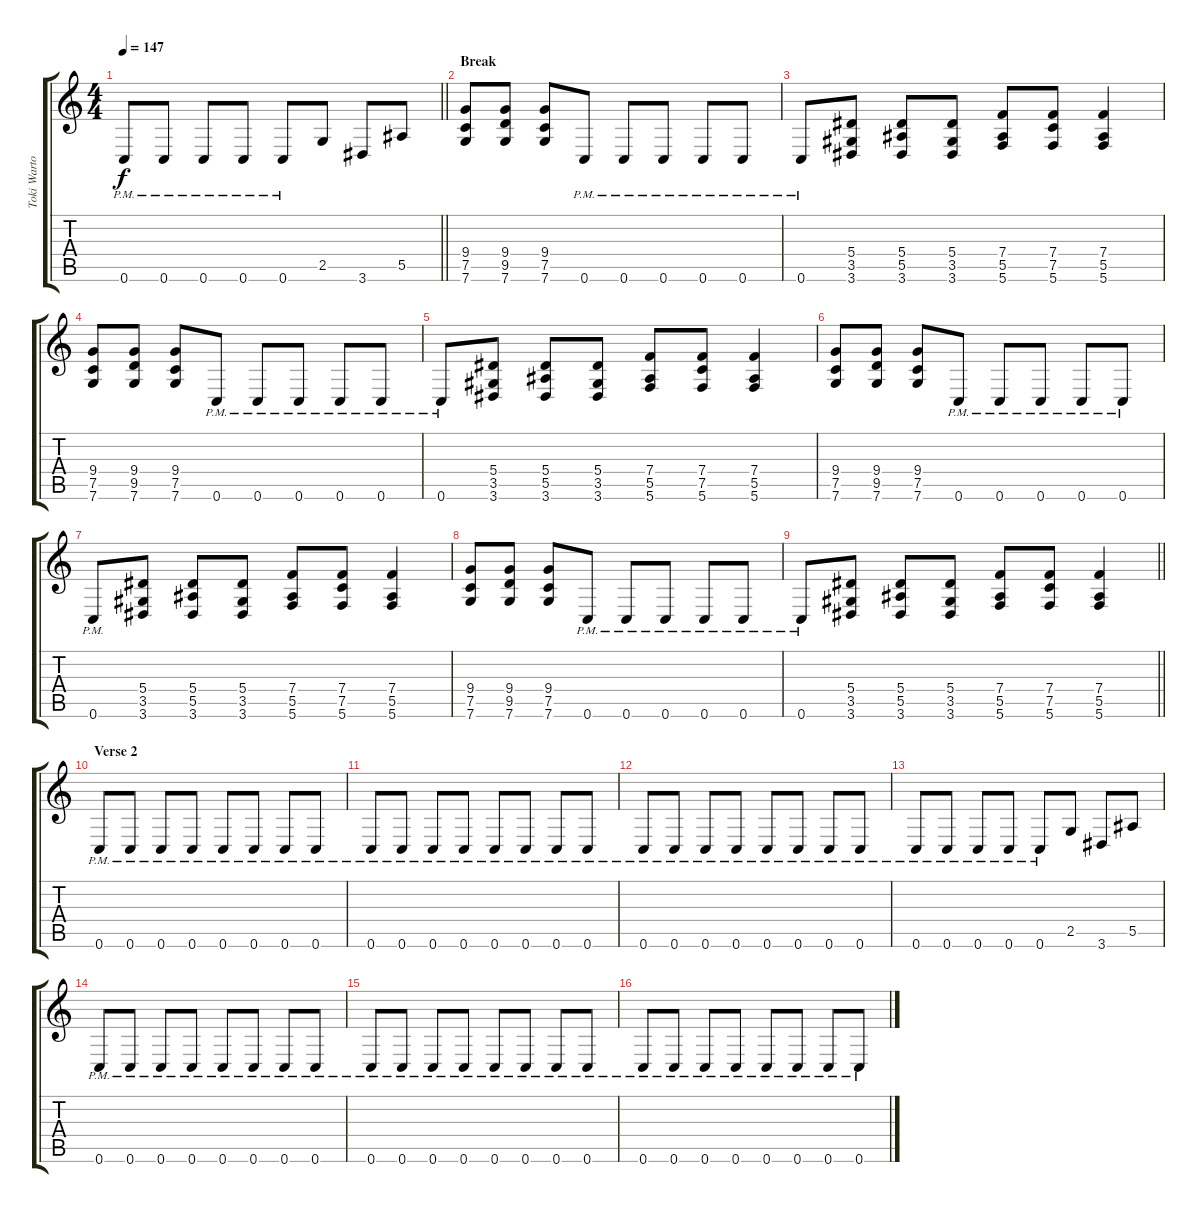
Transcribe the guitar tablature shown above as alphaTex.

\track ("Toki Wartooth (Lead Guitar 2)" "Toki Warto") {instrument distortionguitar}
\staff {score tabs}
\tuning (C4 G3 Eb3 Bb2 F2 C2) {hide}
\ts (4 4)
\tempo 147
\clef g2
\barLineRight lightlight
\ks c
0.6{pm}.8{dy f} 0.6{pm}.8 0.6{pm}.8 0.6{pm}.8 0.6{pm}.8 2.5.8 3.6.8 5.5.8 |
\section ("" "Break")
(9.4 7.5 7.6).8 (9.4 9.5 7.6).8 (9.4 7.5 7.6).8 0.6{pm}.8 0.6{pm}.8 0.6{pm}.8 0.6{pm}.8 0.6{pm}.8 |
0.6{pm}.8 (5.4 3.5 3.6).8 (5.4 5.5 3.6).8 (5.4 3.5 3.6).8 (7.4 5.5 5.6).8 (7.4 7.5 5.6).8 (7.4 5.5 5.6).4 |
(9.4 7.5 7.6).8 (9.4 9.5 7.6).8 (9.4 7.5 7.6).8 0.6{pm}.8 0.6{pm}.8 0.6{pm}.8 0.6{pm}.8 0.6{pm}.8 |
0.6{pm}.8 (5.4 3.5 3.6).8 (5.4 5.5 3.6).8 (5.4 3.5 3.6).8 (7.4 5.5 5.6).8 (7.4 7.5 5.6).8 (7.4 5.5 5.6).4 |
(9.4 7.5 7.6).8 (9.4 9.5 7.6).8 (9.4 7.5 7.6).8 0.6{pm}.8 0.6{pm}.8 0.6{pm}.8 0.6{pm}.8 0.6{pm}.8 |
0.6{pm}.8 (5.4 3.5 3.6).8 (5.4 5.5 3.6).8 (5.4 3.5 3.6).8 (7.4 5.5 5.6).8 (7.4 7.5 5.6).8 (7.4 5.5 5.6).4 |
(9.4 7.5 7.6).8 (9.4 9.5 7.6).8 (9.4 7.5 7.6).8 0.6{pm}.8 0.6{pm}.8 0.6{pm}.8 0.6{pm}.8 0.6{pm}.8 |
\barLineRight lightlight
0.6{pm}.8 (5.4 3.5 3.6).8 (5.4 5.5 3.6).8 (5.4 3.5 3.6).8 (7.4 5.5 5.6).8 (7.4 7.5 5.6).8 (7.4 5.5 5.6).4 |
\section ("" "Verse 2")
0.6{pm}.8 0.6{pm}.8 0.6{pm}.8 0.6{pm}.8 0.6{pm}.8 0.6{pm}.8 0.6{pm}.8 0.6{pm}.8 |
0.6{pm}.8 0.6{pm}.8 0.6{pm}.8 0.6{pm}.8 0.6{pm}.8 0.6{pm}.8 0.6{pm}.8 0.6{pm}.8 |
0.6{pm}.8 0.6{pm}.8 0.6{pm}.8 0.6{pm}.8 0.6{pm}.8 0.6{pm}.8 0.6{pm}.8 0.6{pm}.8 |
0.6{pm}.8 0.6{pm}.8 0.6{pm}.8 0.6{pm}.8 0.6{pm}.8 2.5.8 3.6.8 5.5.8 |
0.6{pm}.8 0.6{pm}.8 0.6{pm}.8 0.6{pm}.8 0.6{pm}.8 0.6{pm}.8 0.6{pm}.8 0.6{pm}.8 |
0.6{pm}.8 0.6{pm}.8 0.6{pm}.8 0.6{pm}.8 0.6{pm}.8 0.6{pm}.8 0.6{pm}.8 0.6{pm}.8 |
0.6{pm}.8 0.6{pm}.8 0.6{pm}.8 0.6{pm}.8 0.6{pm}.8 0.6{pm}.8 0.6{pm}.8 0.6{pm}.8
